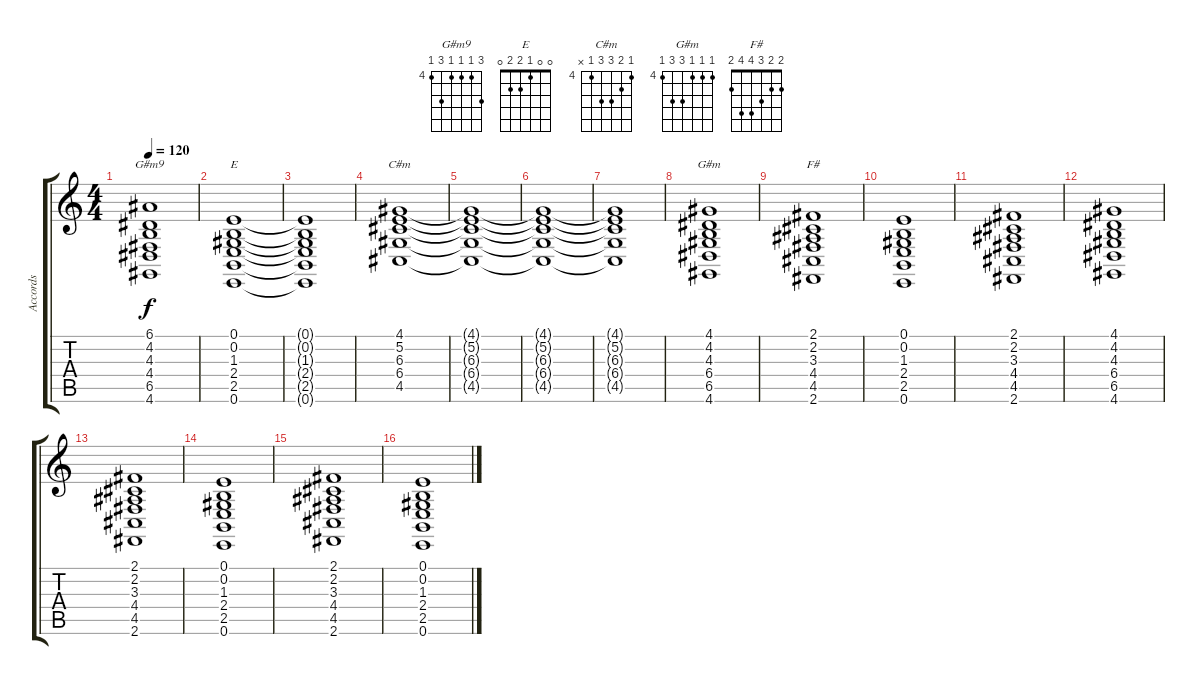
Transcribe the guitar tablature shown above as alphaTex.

\track ("Accords" "Accords") {instrument stringensemble1}
\staff {score tabs}
\tuning (E4 B3 G3 D3 A2 E2) {hide}
\chord ("G#m9" 6 4 4 4 6 4) {firstfret 4}
\chord ("E" 0 0 1 2 2 0)
\chord ("C#m" 4 5 6 6 4 x) {firstfret 4}
\chord ("G#m" 4 4 4 6 6 4) {firstfret 4}
\chord ("F#" 2 2 3 4 4 2)
\ts (4 4)
\tempo 120
\clef g2
\ks c
(6.1 4.2 4.3 4.4 6.5 4.6).1{ch "G#m9" dy f instrument stringensemble1} |
(0.1 0.2 1.3 2.4 2.5 0.6).1{ch "E"} |
(0.1{t} 0.2{t} 1.3{t} 2.4{t} 2.5{t} 0.6{t}).1 |
(4.1 5.2 6.3 6.4 4.5).1{ch "C#m"} |
(4.1{t} 5.2{t} 6.3{t} 6.4{t} 4.5{t}).1 |
(4.1{t} 5.2{t} 6.3{t} 6.4{t} 4.5{t}).1 |
(4.1{t} 5.2{t} 6.3{t} 6.4{t} 4.5{t}).1 |
(4.1 4.2 4.3 6.4 6.5 4.6).1{ch "G#m"} |
(2.1 2.2 3.3 4.4 4.5 2.6).1{ch "F#"} |
(0.1 0.2 1.3 2.4 2.5 0.6).1 |
(2.1 2.2 3.3 4.4 4.5 2.6).1 |
(4.1 4.2 4.3 6.4 6.5 4.6).1 |
(2.1 2.2 3.3 4.4 4.5 2.6).1 |
(0.1 0.2 1.3 2.4 2.5 0.6).1 |
(2.1 2.2 3.3 4.4 4.5 2.6).1 |
(0.1 0.2 1.3 2.4 2.5 0.6).1
